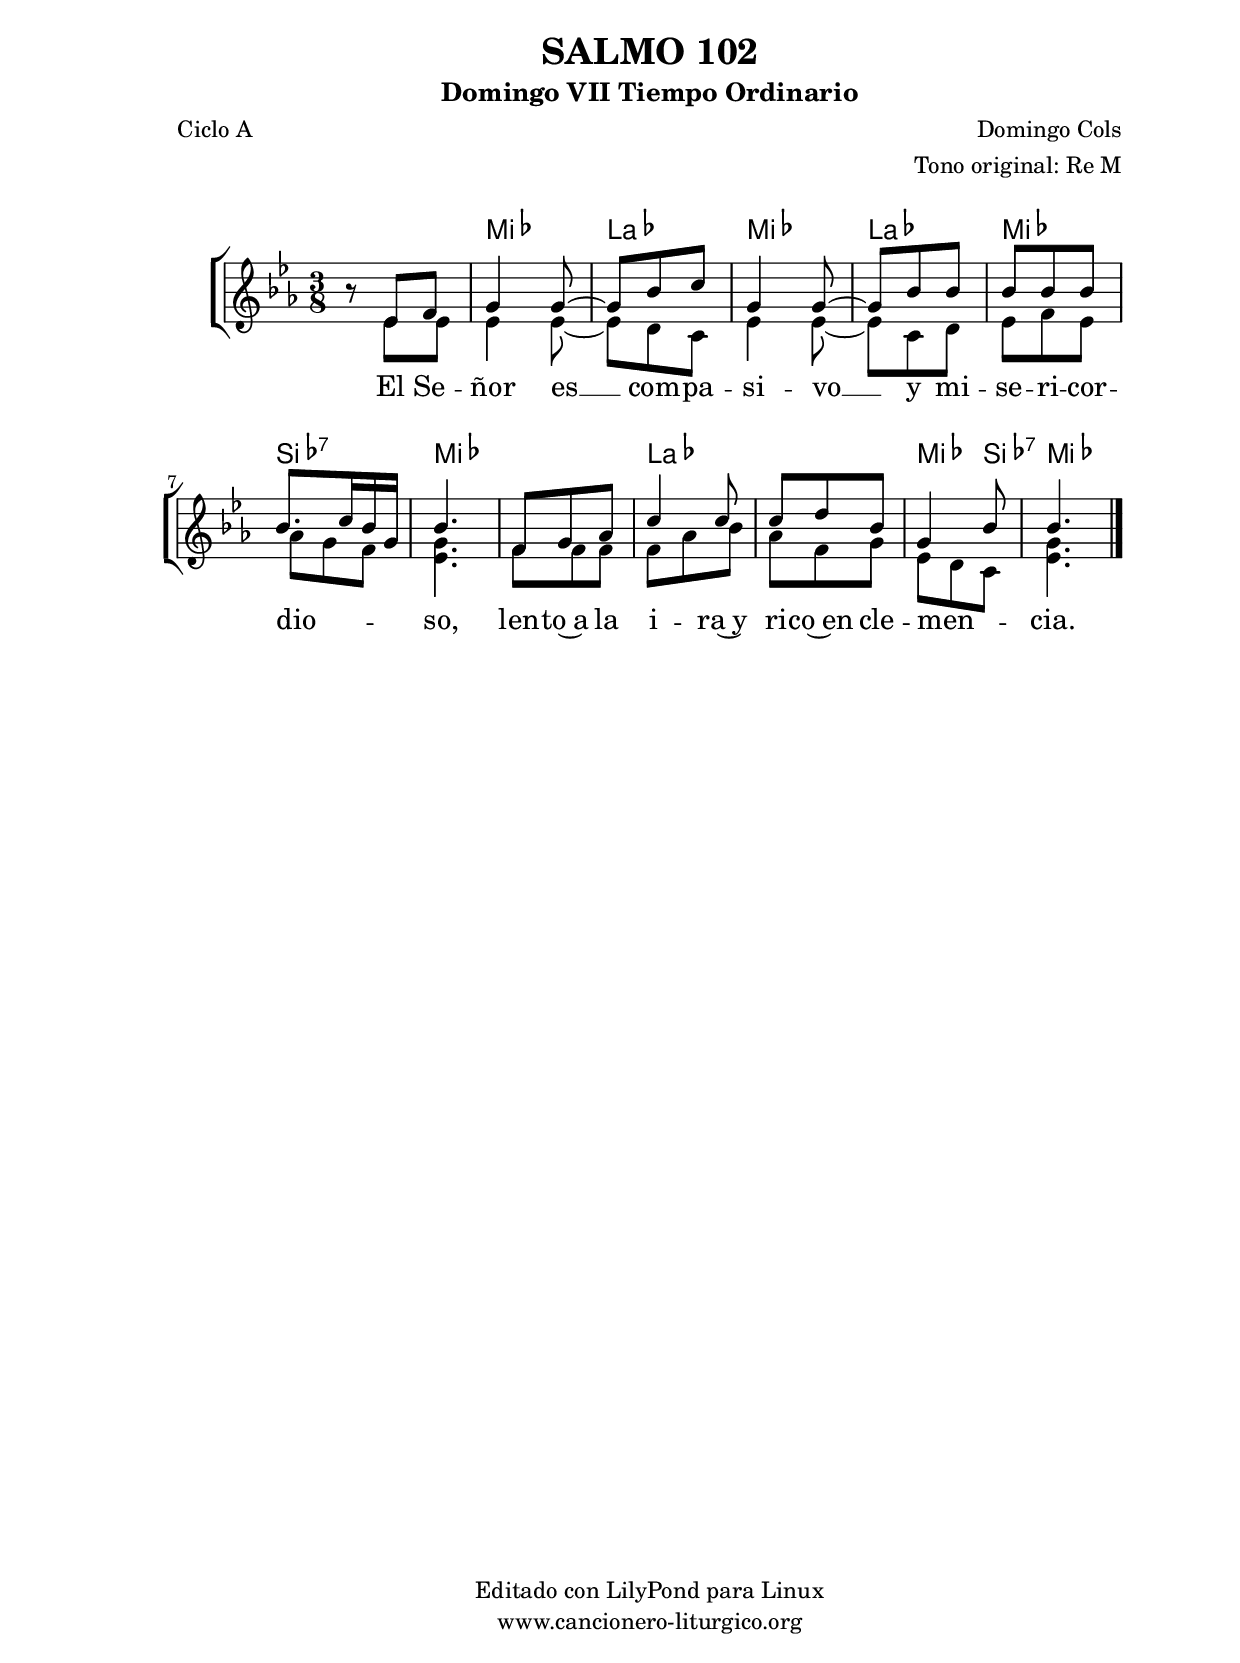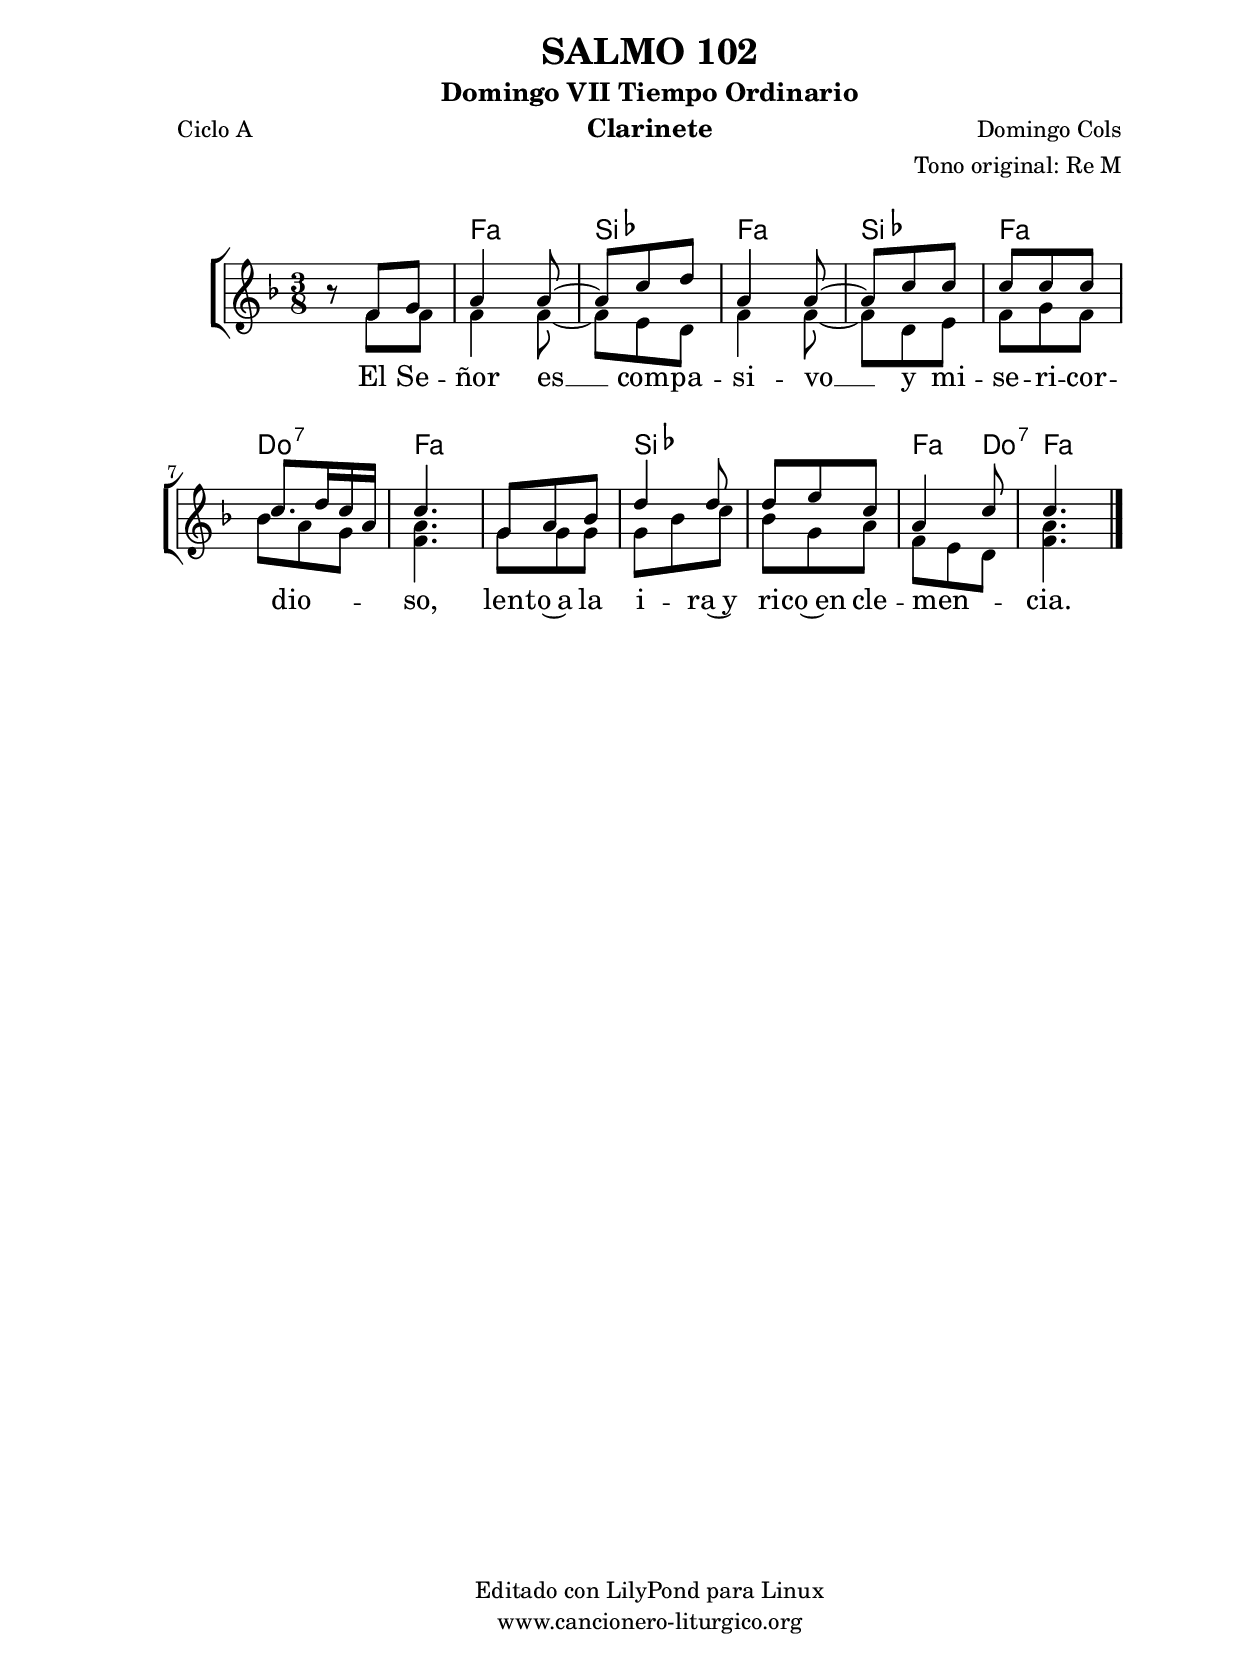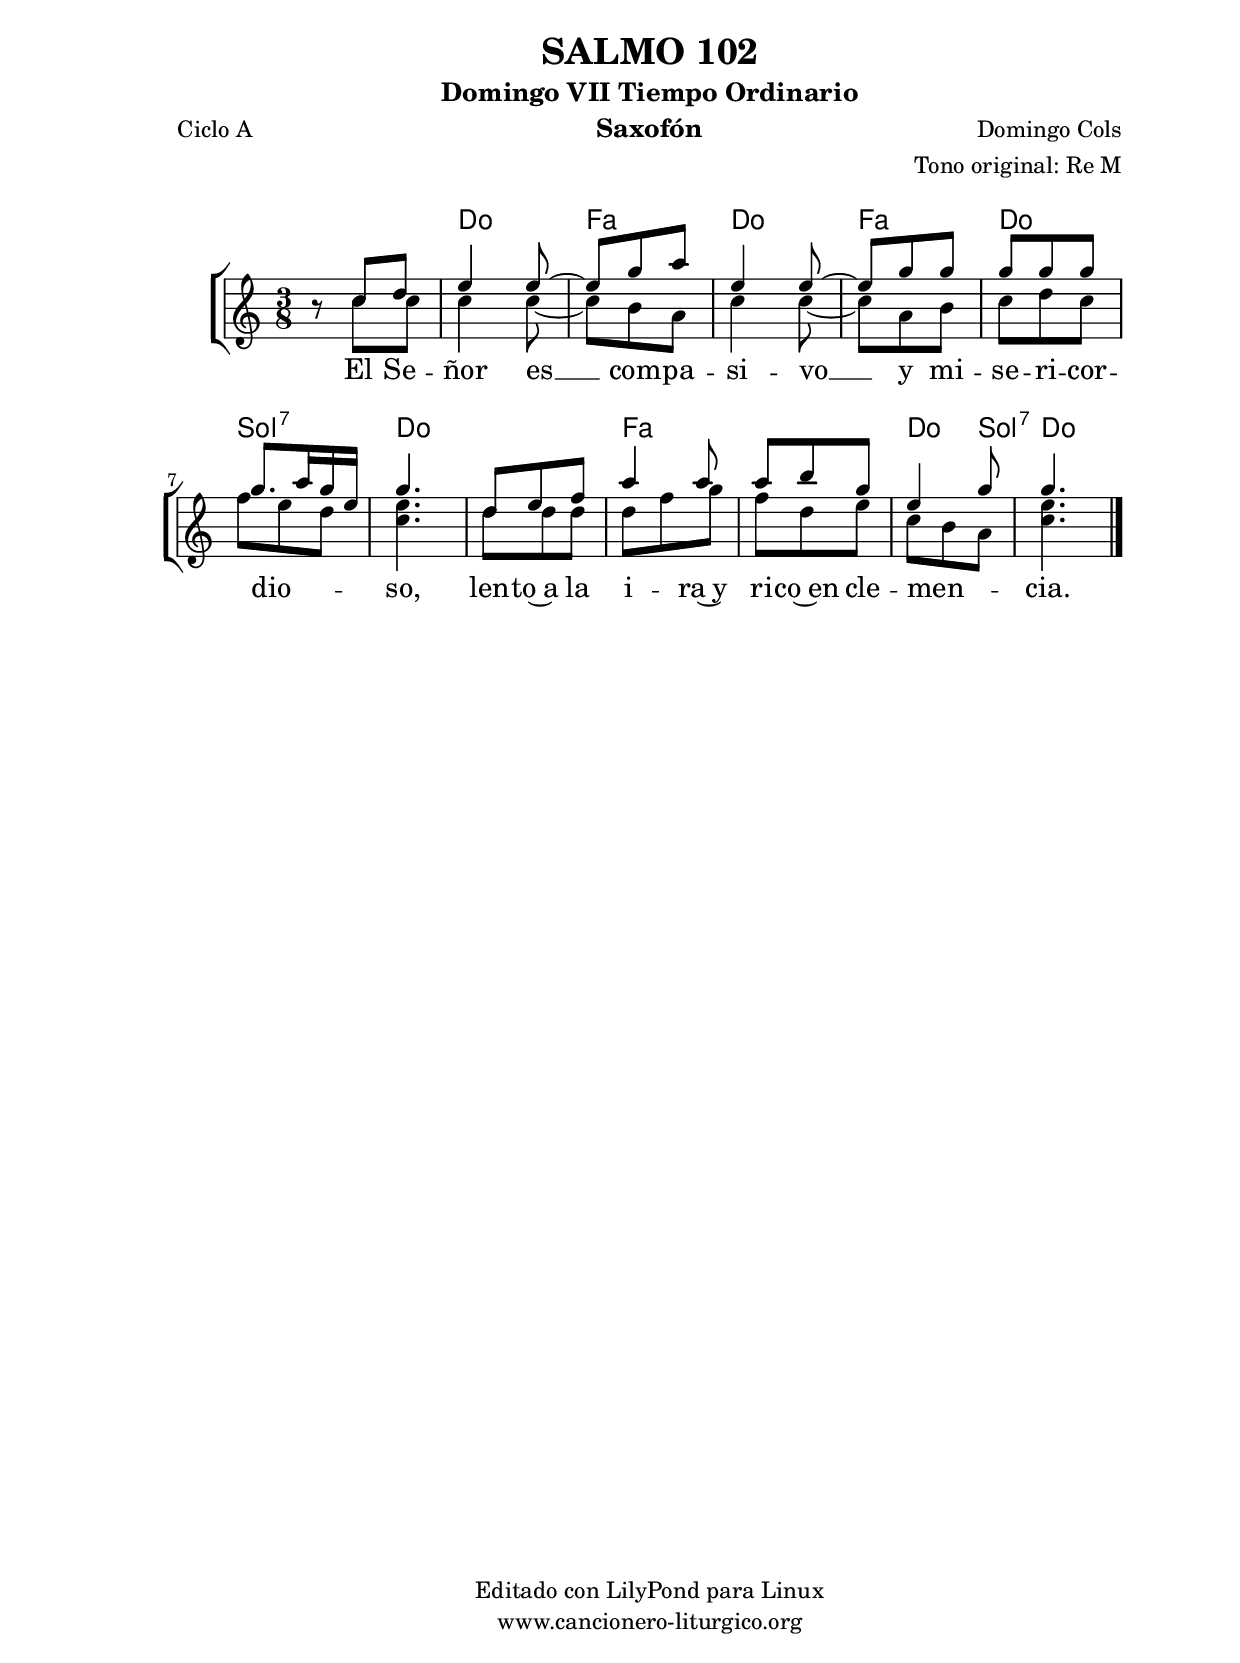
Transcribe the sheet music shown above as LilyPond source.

%
%para convertir .midi en .wav:
%timidity filename.midi -Ow -o finename.wav
%
%
%Para convertir de .wav a .mp3:
%lame -h -m j filename.wav
%
%
%para escuchar el midi:
%timidity nombrefichero.midi
%


%versión de lilypond para la que se ha escrito esta partitura:
\version "2.16.0"

	%Tamaño papel
	#(set-default-paper-size "a4")
	%Tamaño partitura
	#(set-global-staff-size 20)
	%No responde al pulsar sobre una nota
	#(ly:set-option 'point-and-click #f)

%parámetros del encabezamiento:
\header {
	title = "SALMO 102"
	subtitle = "Domingo VII Tiempo Ordinario"
	composer = "Domingo Cols"
	poet = "Ciclo A"
	meter = ""
	arranger = "Tono original: Re M"
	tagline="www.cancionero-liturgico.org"
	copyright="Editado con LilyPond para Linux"
	tiempo = "Ordinario"
	usos = "Salmo"
	letra = "El Señor es compasivo y misericordioso, lento a la ira y rico en clemencia."
	}

%parámetros asociados al papel:
\paper  {
	oddHeaderMarkup = \markup {\fill-line { \on-the-fly #not-first-page \fromproperty #'header:title \on-the-fly #not-first-page \fromproperty #'header:composer }}
	evenHeaderMarkup = \markup {\fill-line { \fromproperty #'header:composer \fromproperty #'header:title }}
	#(set-paper-size "a4")
	print-page-number = ##f
	first-page-number = 1
	print-first-page-number = ##f
%	head-separation = 3.0 \cm
	top-margin = 2.0 \cm
	bottom-margin = 0.5\cm
%%%	bottom-margin = -1.0\cm
	left-margin = 3.0 \cm
	line-width = 16.0 \cm 
	indent = 8\mm
	interscoreline = 2.\mm
	between-system-space = 15\mm
%	para que las partituras no llenen la hoja:
	ragged-bottom = ##t
%	idem para la última hoja:
	ragged-last-bottom = ##f
%	para que las partituras llenen el ancho del papel:
	ragged-last = ##f
	after-title-space = 2.5 \cm
%page-count=1
%system-count=8

	%Flexible Vertical Spacing
%	markup-markup-spacing =
%	#'((basic-distance . 15) (minimum-distance . 15) (padding . 3))
	markup-system-spacing =
	#'((basic-distance . 15) (minimum-distance . 15) (padding . 3))
	system-system-spacing =
	#'((basic-distance . 15) (minimum-distance . 15) (padding . 3))
	score-system-spacing =
	#'((basic-distance . 15) (minimum-distance . 15) (padding . 5))
%	top-system-spacing = % header
%	#'((basic-distance . 8) (minimum-distance . 0) (padding . 3))
%	top-markup-spacing =
%	#'((basic-distance . 20) (minimum-distance . 20) (padding . 3))
	last-bottom-spacing = % footer
	#'((basic-distance . 5) (minimum-distance . 5) (padding . 3))
%	score-markup-spacing =
%	#'((basic-distance . 16) (minimum-distance . 13) (padding . 3))

	}


%parámetros que afectan a toda la partitura:
global =  {
	%clave de sol (G):
	\clef G
	%armadura:
	\transpose d ees
	\key d \major
	\tempo 4=80
	\set Score.tempoHideNote = ##t
	}


acordes = {
	\italianChords
	\chordmode {
	\transpose d ees
{

s4.
d4. g d g d a:7 d
s4.
g4. g d4 a8:7 d4.

	}
	}
}

melodia = 
	\transpose d ees
	\relative c'{
	\time 3/8

r8
<<
\new Voice = "arriba"
{
\voiceOne
d8 e
fis4 fis8~
fis8 a b
fis4 fis8~
fis8 a a
a8 a a
a8. b16 a fis
a4.
e8 fis g
b4 b8
b8 cis a
fis4 a8
a4.
}

\new Voice
{
\voiceTwo
d,8 d
d4 d8~
d8 cis b
d4 d8~
d8 b cis
d8 e d
g8 fis e
<fis d>4.
e8 e e
e8 g a
g8 e fis
d8 cis b
<fis' d>4.
}
>>

	\bar "|."
	}


texto = \lyricmode {
El Se -- ñor es __ com -- pa -- si -- vo __
y mi -- se -- ri -- cor -- dio -- _ _ _ so,
len -- to~a la i -- ra~y ri -- co~en cle -- men -- _ cia.
	}


acordesStaff = \context ChordNames = acordesStaff <<
	\set chordChanges = ##t
	\acordes
	>>


vozStaff = \context Voice = vozStaff
\with {\consists "Ambitus_engraver"}
<<
%	\set Staff.instrumentName = ""
%	\set Staff.shortInstrumentName = ""
%	\set Staff.midiInstrument = #"clarinet"
%	\set Staff.midiInstrument = #"cello"
%	\set Staff.midiInstrument = #"flute"
	\set Staff.midiInstrument = #"electric guitar (jazz)"
%	\set Staff.midiInstrument = #"english horn"
%	\set Staff.midiInstrument = #"violin"
%	\set Staff.midiInstrument = #"glockenspiel"
	\set Staff.midiMinimumVolume = #0.7
	\set Staff.midiMaximumVolume = #0.9
	\global
	\melodia
	>>

textoStaff = \context Lyrics = textoStaff <<
	\lyricsto arriba \texto
	>>

\book {
	\score {
		\context ChoirStaff {
			\override StaffGroup.SystemStartBracket #'collapse-height = #1
			\override Score.SystemStartBar #'collapse-height = #1
			<<
			\acordesStaff
			\vozStaff
			\textoStaff
			>>
			}
		\layout {
	    		\context {
				\Lyrics
				\override LyricText #'font-size = #2
				}
	   		 \context {
				\Score
				%fontSize = #3
				\override StaffSymbol #'staff-space = #(magstep +3)
				%\override Beam #'thickness = #0.55
				%\override SpacingSpanner #'spacing-increment = #1.0
				%\override Slur #'height-limit = #1.5
				}
			}
		}
	\score {
		\unfoldRepeats
		\context ChoirStaff {
			<<
			\acordesStaff
			\vozStaff
			>>
			}
		\midi {
	  		\context {
	  			\Score
				tempoWholesPerMinute = #(ly:make-moment 70 4)
				}
			}
		}
	}

%Partitura para clarinete
#(define output-suffix "C")
\book {
	\header{
		instrument = "Clarinete"
		}
	\score {
		\context ChoirStaff {
			\override StaffGroup.SystemStartBracket #'collapse-height = #1
			\override Score.SystemStartBar #'collapse-height = #1
\transpose c d
			<<
			\acordesStaff
			\vozStaff
			\textoStaff
			>>
			}
		\layout {
	    		\context {
				\Lyrics
				\override LyricText #'font-size = #2
				}
	   		 \context {
				\Score
				%fontSize = #3
				\override StaffSymbol #'staff-space = #(magstep +3)
				%\override Beam #'thickness = #0.55
				%\override SpacingSpanner #'spacing-increment = #1.0
				%\override Slur #'height-limit = #1.5
				}
			}
		}
	}

%Partitura para saxofón
#(define output-suffix "S")
\book {
	\header{
		instrument = "Saxofón"
		}
	\score {
		\context ChoirStaff {
			\override StaffGroup.SystemStartBracket #'collapse-height = #1
			\override Score.SystemStartBar #'collapse-height = #1
\transpose c a
			<<
			\acordesStaff
			\vozStaff
			\textoStaff
			>>
			}
		\layout {
	    		\context {
				\Lyrics
				\override LyricText #'font-size = #2
				}
	   		 \context {
				\Score
				%fontSize = #3
				\override StaffSymbol #'staff-space = #(magstep +3)
				%\override Beam #'thickness = #0.55
				%\override SpacingSpanner #'spacing-increment = #1.0
				%\override Slur #'height-limit = #1.5
				}
			}
		}
	}

